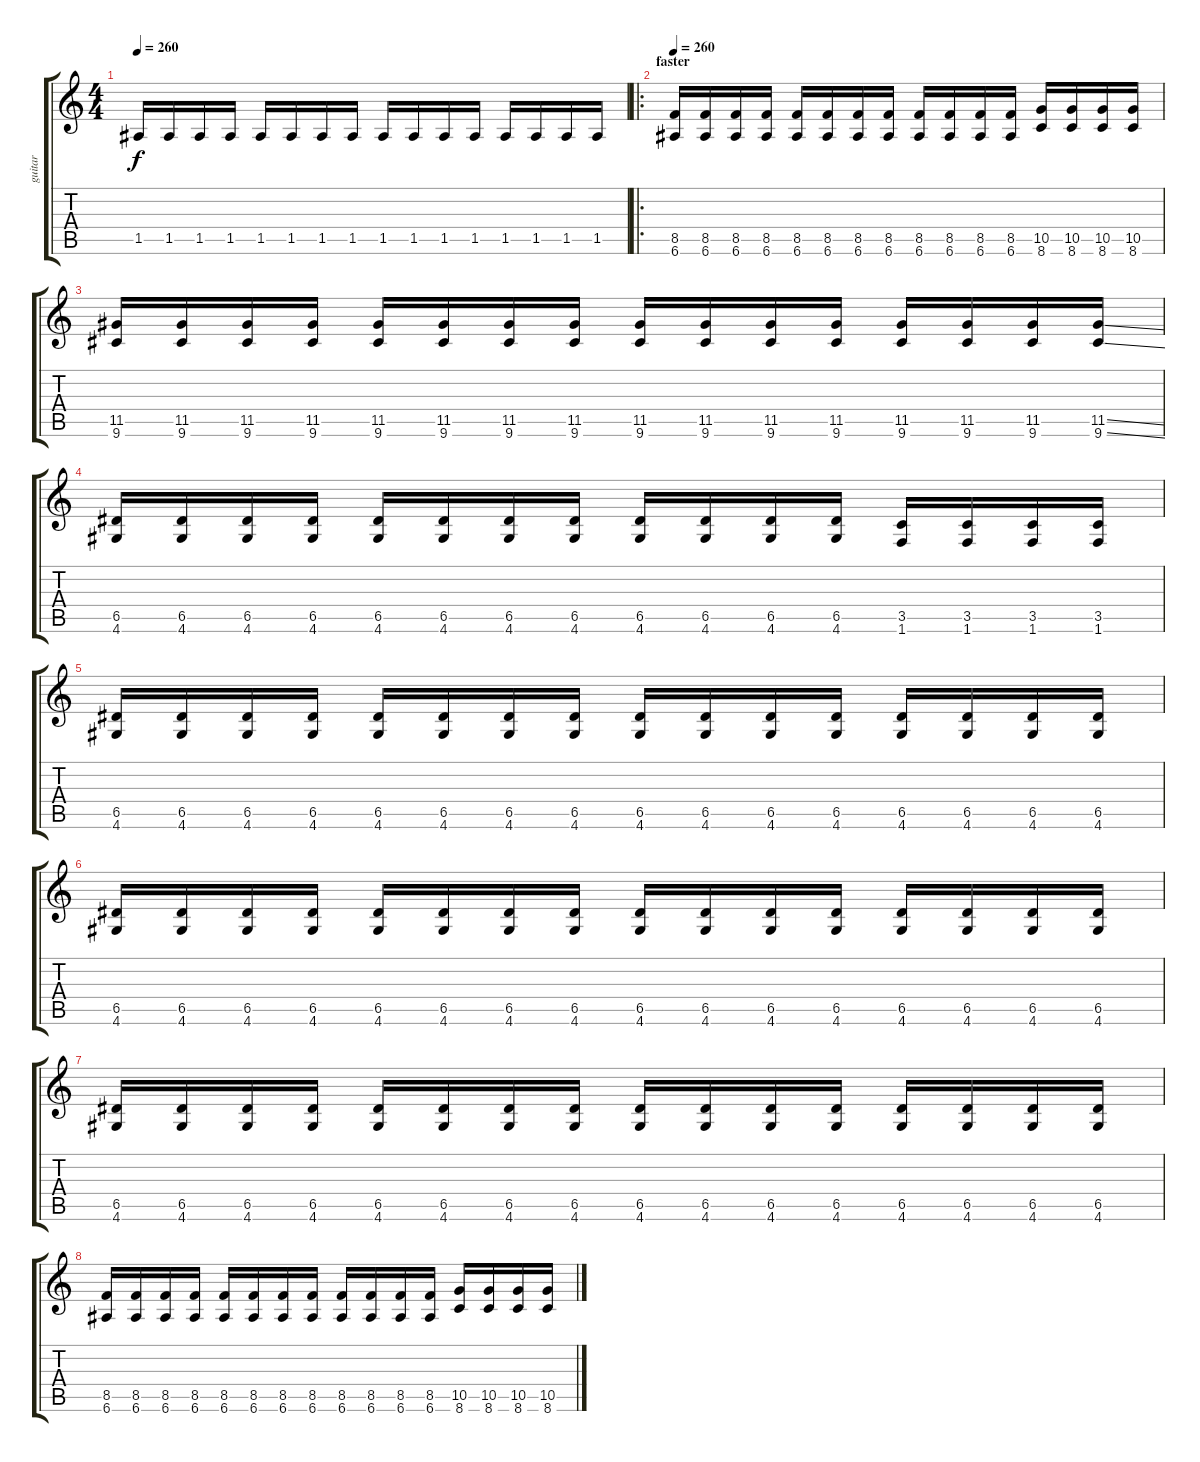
\track ("guitar" "guitar") {instrument distortionguitar}
\staff {score tabs}
\tuning (E4 B3 G3 D3 A2 E2) {hide}
\ts (4 4)
\tempo 260
\clef g2
\ks c
1.5.16{dy f} 1.5.16 1.5.16 1.5.16 1.5.16 1.5.16 1.5.16 1.5.16 1.5.16 1.5.16 1.5.16 1.5.16 1.5.16 1.5.16 1.5.16 1.5.16 |
\ro
\section ("" "faster")
\tempo 260
(8.5 6.6).16 (8.5 6.6).16 (8.5 6.6).16 (8.5 6.6).16 (8.5 6.6).16 (8.5 6.6).16 (8.5 6.6).16 (8.5 6.6).16 (8.5 6.6).16 (8.5 6.6).16 (8.5 6.6).16 (8.5 6.6).16 (10.5 8.6).16 (10.5 8.6).16 (10.5 8.6).16 (10.5 8.6).16 |
(11.5 9.6).16 (11.5 9.6).16 (11.5 9.6).16 (11.5 9.6).16 (11.5 9.6).16 (11.5 9.6).16 (11.5 9.6).16 (11.5 9.6).16 (11.5 9.6).16 (11.5 9.6).16 (11.5 9.6).16 (11.5 9.6).16 (11.5 9.6).16 (11.5 9.6).16 (11.5 9.6).16 (11.5{ss} 9.6{ss}).16 |
(6.5 4.6).16 (6.5 4.6).16 (6.5 4.6).16 (6.5 4.6).16 (6.5 4.6).16 (6.5 4.6).16 (6.5 4.6).16 (6.5 4.6).16 (6.5 4.6).16 (6.5 4.6).16 (6.5 4.6).16 (6.5 4.6).16 (3.5 1.6).16 (3.5 1.6).16 (3.5 1.6).16 (3.5 1.6).16 |
(6.5 4.6).16 (6.5 4.6).16 (6.5 4.6).16 (6.5 4.6).16 (6.5 4.6).16 (6.5 4.6).16 (6.5 4.6).16 (6.5 4.6).16 (6.5 4.6).16 (6.5 4.6).16 (6.5 4.6).16 (6.5 4.6).16 (6.5 4.6).16 (6.5 4.6).16 (6.5 4.6).16 (6.5 4.6).16 |
(6.5 4.6).16 (6.5 4.6).16 (6.5 4.6).16 (6.5 4.6).16 (6.5 4.6).16 (6.5 4.6).16 (6.5 4.6).16 (6.5 4.6).16 (6.5 4.6).16 (6.5 4.6).16 (6.5 4.6).16 (6.5 4.6).16 (6.5 4.6).16 (6.5 4.6).16 (6.5 4.6).16 (6.5 4.6).16 |
(6.5 4.6).16 (6.5 4.6).16 (6.5 4.6).16 (6.5 4.6).16 (6.5 4.6).16 (6.5 4.6).16 (6.5 4.6).16 (6.5 4.6).16 (6.5 4.6).16 (6.5 4.6).16 (6.5 4.6).16 (6.5 4.6).16 (6.5 4.6).16 (6.5 4.6).16 (6.5 4.6).16 (6.5 4.6).16 |
(8.5 6.6).16 (8.5 6.6).16 (8.5 6.6).16 (8.5 6.6).16 (8.5 6.6).16 (8.5 6.6).16 (8.5 6.6).16 (8.5 6.6).16 (8.5 6.6).16 (8.5 6.6).16 (8.5 6.6).16 (8.5 6.6).16 (10.5 8.6).16 (10.5 8.6).16 (10.5 8.6).16 (10.5 8.6).16
